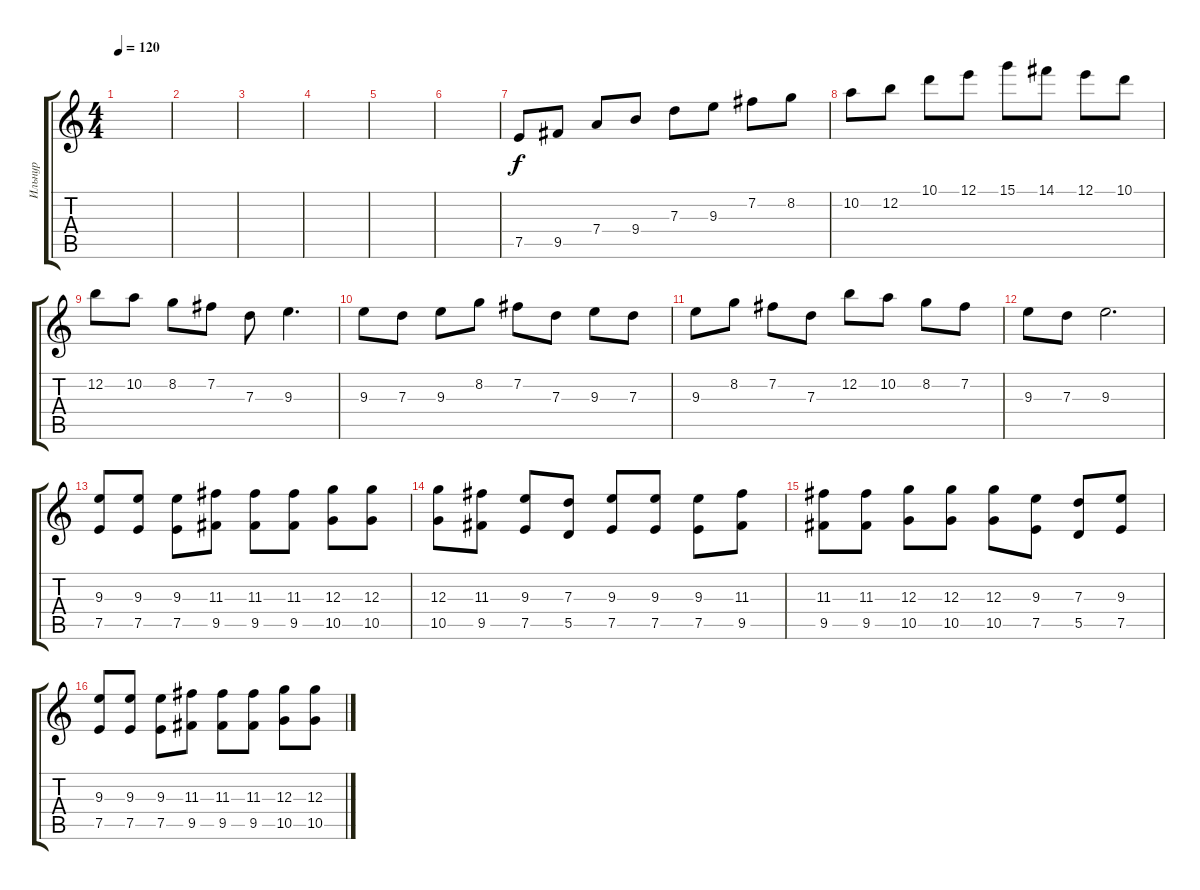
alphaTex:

\track ("Ильнур" "Ильнур") {instrument overdrivenguitar}
\staff {score tabs}
\tuning (E4 B3 G3 D3 A2 D2) {hide}
\ts (4 4)
\tempo 120
\clef g2
\ks c
|
|
|
|
|
|
7.5.8 9.5.8 7.4.8 9.4.8 7.3.8 9.3.8 7.2.8 8.2.8 |
10.2.8 12.2.8 10.1.8 12.1.8 15.1.8 14.1.8 12.1.8 10.1.8 |
12.2.8 10.2.8 8.2.8 7.2.8 7.3.8 9.3.4{d} |
9.3.8 7.3.8 9.3.8 8.2.8 7.2.8 7.3.8 9.3.8 7.3.8 |
9.3.8 8.2.8 7.2.8 7.3.8 12.2.8 10.2.8 8.2.8 7.2.8 |
9.3.8 7.3.8 9.3.2{d} |
(9.3 7.5).8 (9.3 7.5).8 (9.3 7.5).8 (11.3 9.5).8 (11.3 9.5).8 (11.3 9.5).8 (12.3 10.5).8 (12.3 10.5).8 |
(12.3 10.5).8 (11.3 9.5).8 (9.3 7.5).8 (7.3 5.5).8 (9.3 7.5).8 (9.3 7.5).8 (9.3 7.5).8 (11.3 9.5).8 |
(11.3 9.5).8 (11.3 9.5).8 (12.3 10.5).8 (12.3 10.5).8 (12.3 10.5).8 (9.3 7.5).8 (7.3 5.5).8 (9.3 7.5).8 |
(9.3 7.5).8 (9.3 7.5).8 (9.3 7.5).8 (11.3 9.5).8 (11.3 9.5).8 (11.3 9.5).8 (12.3 10.5).8 (12.3 10.5).8
